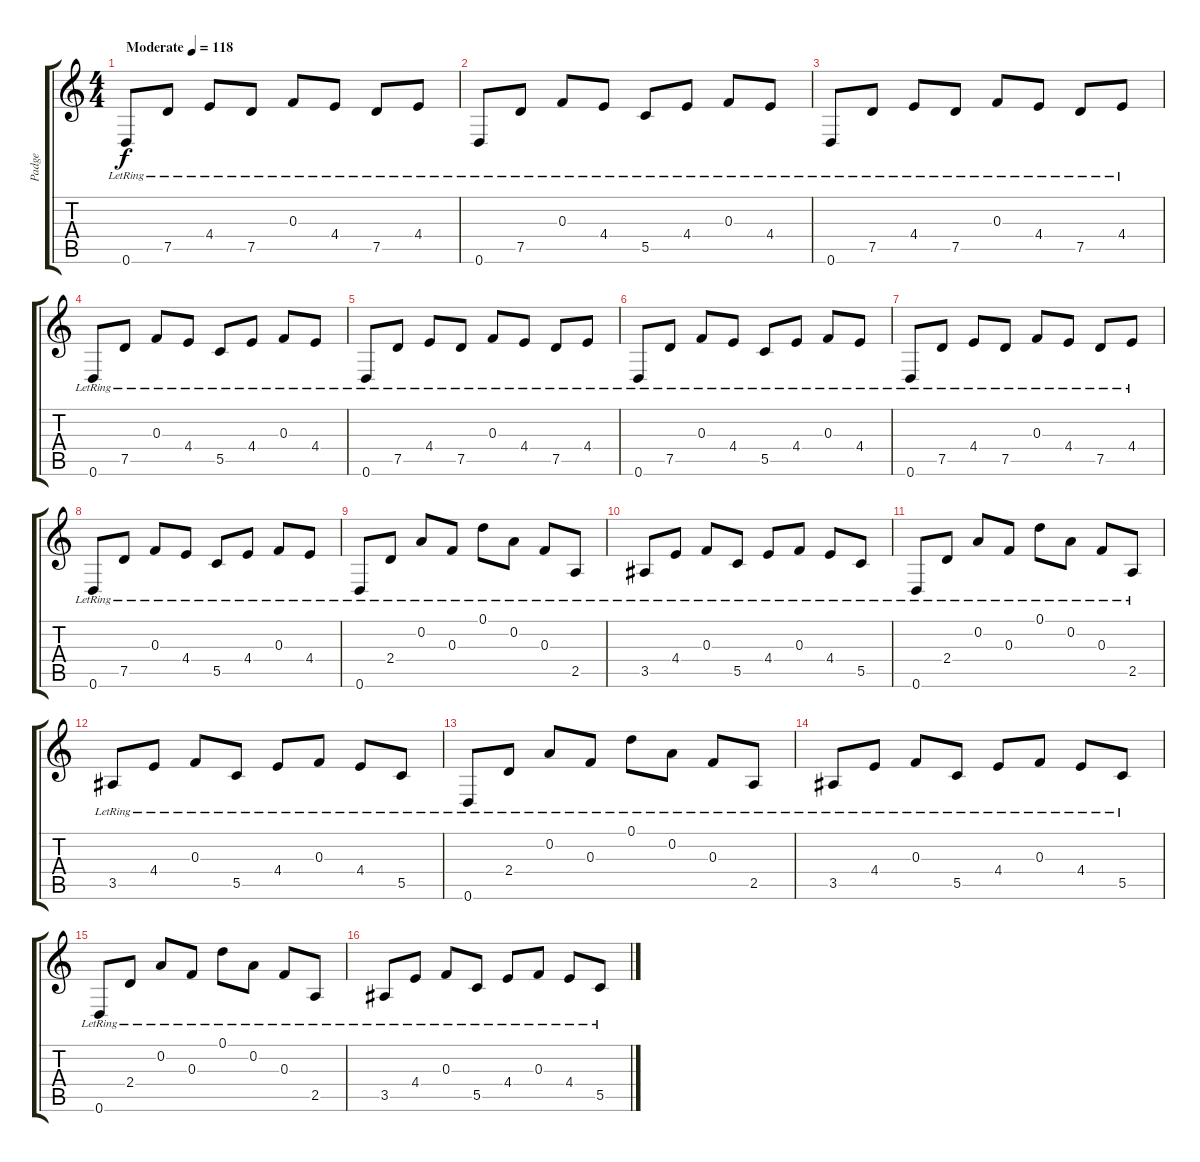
\track ("Padge" "Padge") {instrument acousticguitarsteel}
\staff {score tabs}
\tuning (D4 A3 F3 C3 G2 D2) {hide}
\ts (4 4)
\tempo (118 "Moderate")
\clef g2
\ks c
0.6{lr}.8{dy f instrument acousticguitarsteel} 7.5{lr}.8 4.4{lr}.8 7.5{lr}.8 0.3{lr}.8 4.4{lr}.8 7.5{lr}.8 4.4{lr}.8 |
0.6{lr}.8 7.5{lr}.8 0.3{lr}.8 4.4{lr}.8 5.5{lr}.8 4.4{lr}.8 0.3{lr}.8 4.4{lr}.8 |
0.6{lr}.8 7.5{lr}.8 4.4{lr}.8 7.5{lr}.8 0.3{lr}.8 4.4{lr}.8 7.5{lr}.8 4.4{lr}.8 |
0.6{lr}.8 7.5{lr}.8 0.3{lr}.8 4.4{lr}.8 5.5{lr}.8 4.4{lr}.8 0.3{lr}.8 4.4{lr}.8 |
0.6{lr}.8 7.5{lr}.8 4.4{lr}.8 7.5{lr}.8 0.3{lr}.8 4.4{lr}.8 7.5{lr}.8 4.4{lr}.8 |
0.6{lr}.8 7.5{lr}.8 0.3{lr}.8 4.4{lr}.8 5.5{lr}.8 4.4{lr}.8 0.3{lr}.8 4.4{lr}.8 |
0.6{lr}.8 7.5{lr}.8 4.4{lr}.8 7.5{lr}.8 0.3{lr}.8 4.4{lr}.8 7.5{lr}.8 4.4{lr}.8 |
0.6{lr}.8 7.5{lr}.8 0.3{lr}.8 4.4{lr}.8 5.5{lr}.8 4.4{lr}.8 0.3{lr}.8 4.4{lr}.8 |
0.6{lr}.8 2.4{lr}.8 0.2{lr}.8 0.3{lr}.8 0.1{lr}.8 0.2{lr}.8 0.3{lr}.8 2.5{lr}.8 |
3.5{lr}.8 4.4{lr}.8 0.3{lr}.8 5.5{lr}.8 4.4{lr}.8 0.3{lr}.8 4.4{lr}.8 5.5{lr}.8 |
0.6{lr}.8 2.4{lr}.8 0.2{lr}.8 0.3{lr}.8 0.1{lr}.8 0.2{lr}.8 0.3{lr}.8 2.5{lr}.8 |
3.5{lr}.8 4.4{lr}.8 0.3{lr}.8 5.5{lr}.8 4.4{lr}.8 0.3{lr}.8 4.4{lr}.8 5.5{lr}.8 |
0.6{lr}.8 2.4{lr}.8 0.2{lr}.8 0.3{lr}.8 0.1{lr}.8 0.2{lr}.8 0.3{lr}.8 2.5{lr}.8 |
3.5{lr}.8 4.4{lr}.8 0.3{lr}.8 5.5{lr}.8 4.4{lr}.8 0.3{lr}.8 4.4{lr}.8 5.5{lr}.8 |
0.6{lr}.8 2.4{lr}.8 0.2{lr}.8 0.3{lr}.8 0.1{lr}.8 0.2{lr}.8 0.3{lr}.8 2.5{lr}.8 |
3.5{lr}.8 4.4{lr}.8 0.3{lr}.8 5.5{lr}.8 4.4{lr}.8 0.3{lr}.8 4.4{lr}.8 5.5{lr}.8
